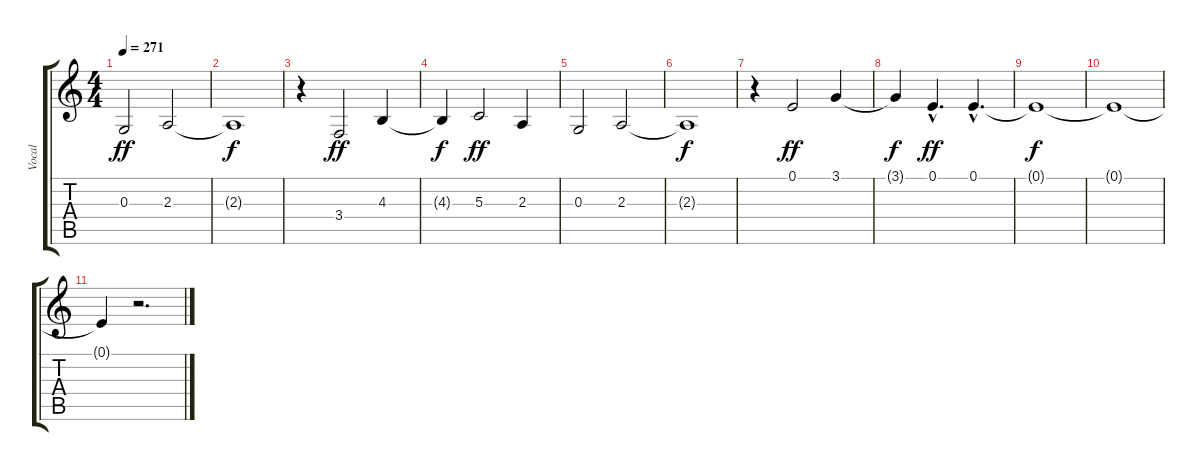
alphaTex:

\track ("Vocal" "Vocal") {instrument lead3calliope}
\staff {score tabs}
\tuning (E4 B3 G3 D3 A2 E2) {hide}
\ts (4 4)
\tempo 271
\clef g2
\ks c
0.3.2{dy ff} 2.3.2 |
2.3{t}.1{dy f} |
r.4 3.4.2{dy ff} 4.3.4 |
4.3{t}.4{dy f} 5.3.2{dy ff} 2.3.4 |
0.3.2 2.3.2 |
2.3{t}.1{dy f} |
r.4 0.1.2{dy ff} 3.1.4 |
3.1{t}.4{dy f} 0.1{hac}.4{d dy ff} 0.1{hac}.4{d} |
0.1{t}.1{dy f} |
0.1{t}.1{volume 6} |
0.1{t}.4 r.2{d}
